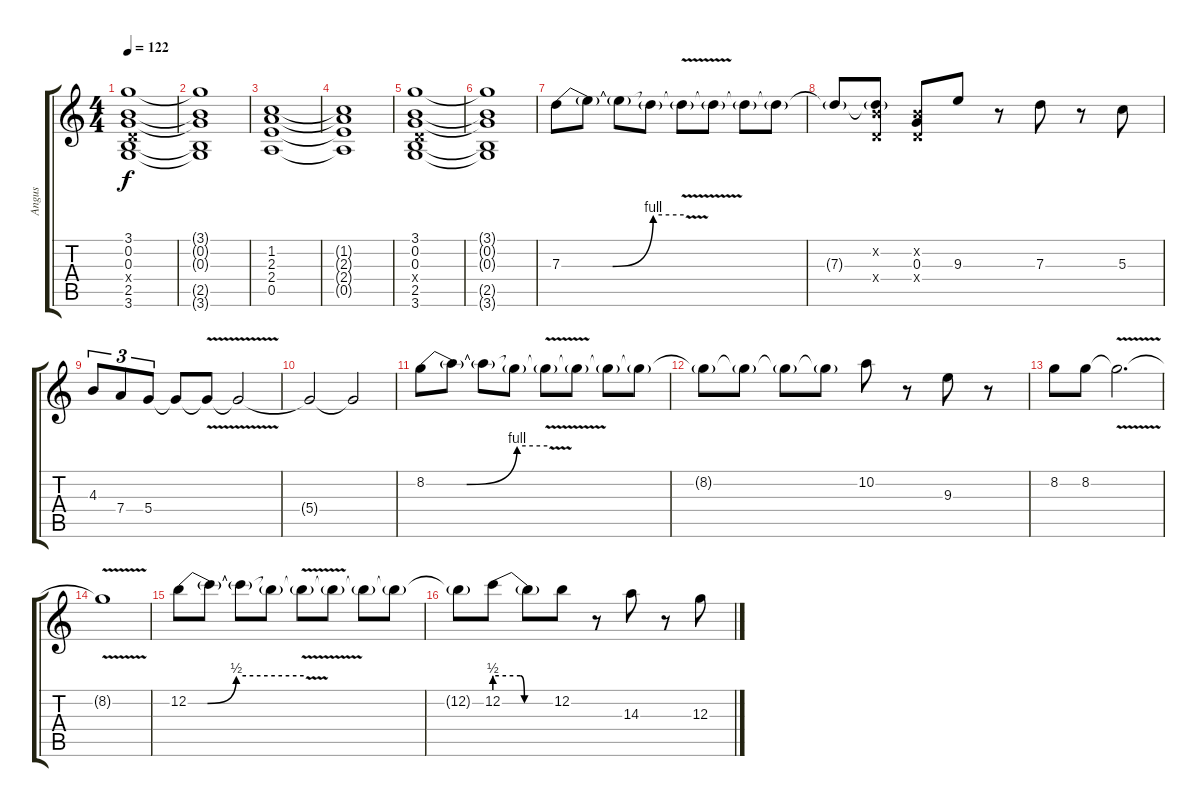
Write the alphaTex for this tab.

\track ("Angus" "Angus") {instrument distortionguitar}
\staff {score tabs}
\tuning (E4 B3 G3 D3 A2 E2) {hide}
\ts (4 4)
\tempo 122
\clef g2
\ks c
(3.1 0.2 0.3 0.4{x} 2.5 3.6).1{dy f} |
(3.1{t} 0.2{t} 0.3{t} 2.5{t} 3.6{t}).1 |
(1.2 2.3 2.4 0.5).1 |
(1.2{t} 2.3{t} 2.4{t} 0.5{t}).1 |
(3.1 0.2 0.3 0.4{x} 2.5 3.6).1 |
(3.1{t} 0.2{t} 0.3{t} 2.5{t} 3.6{t}).1 |
7.3{be (custom 0 0 25 0 45 4 60 4)}.8{volume 15 balance 8} 7.3{t}.8 7.3{t}.8 7.3{t}.8 7.3{v t}.8 7.3{t}.8 7.3{t}.8 7.3{t}.8 |
7.3{t}.8 (0.2{x} 7.3{t} 0.4{x}).8 (0.2{x} 0.3 0.4{x}).8 9.3.8 r.8 7.3.8 r.8 5.3.8 |
4.3.8{tu (3 2)} 7.4.8{tu (3 2)} 5.4.8{tu (3 2)} 5.4{t}.8 5.4{v t}.8 5.4{t}.2 |
5.4{t}.2 5.4{t}.2 |
8.2{be (custom 0 0 20 0 45 4 60 4)}.8 8.2{t}.8 8.2{t}.8 8.2{t}.8 8.2{v t}.8 8.2{t}.8 8.2{t}.8 8.2{t}.8 |
8.2{t}.8 8.2{t}.8 8.2{t}.8 8.2{t}.8 10.2.8 r.8 9.3.8 r.8 |
8.2.8 8.2.8 8.2{v t}.2{d} |
8.2{t}.1 |
12.2{be (custom 0 0 10 0 25 2 60 2)}.8 12.2{t}.8 12.2{t}.8 12.2{t}.8 12.2{v t}.8 12.2{t}.8 12.2{t}.8 12.2{t}.8 |
12.2{t}.8 12.2{be (custom 0 2 26 2 30 0 60 0)}.8 12.2{t}.8 12.2.8 r.8 14.3.8 r.8 12.3.8
